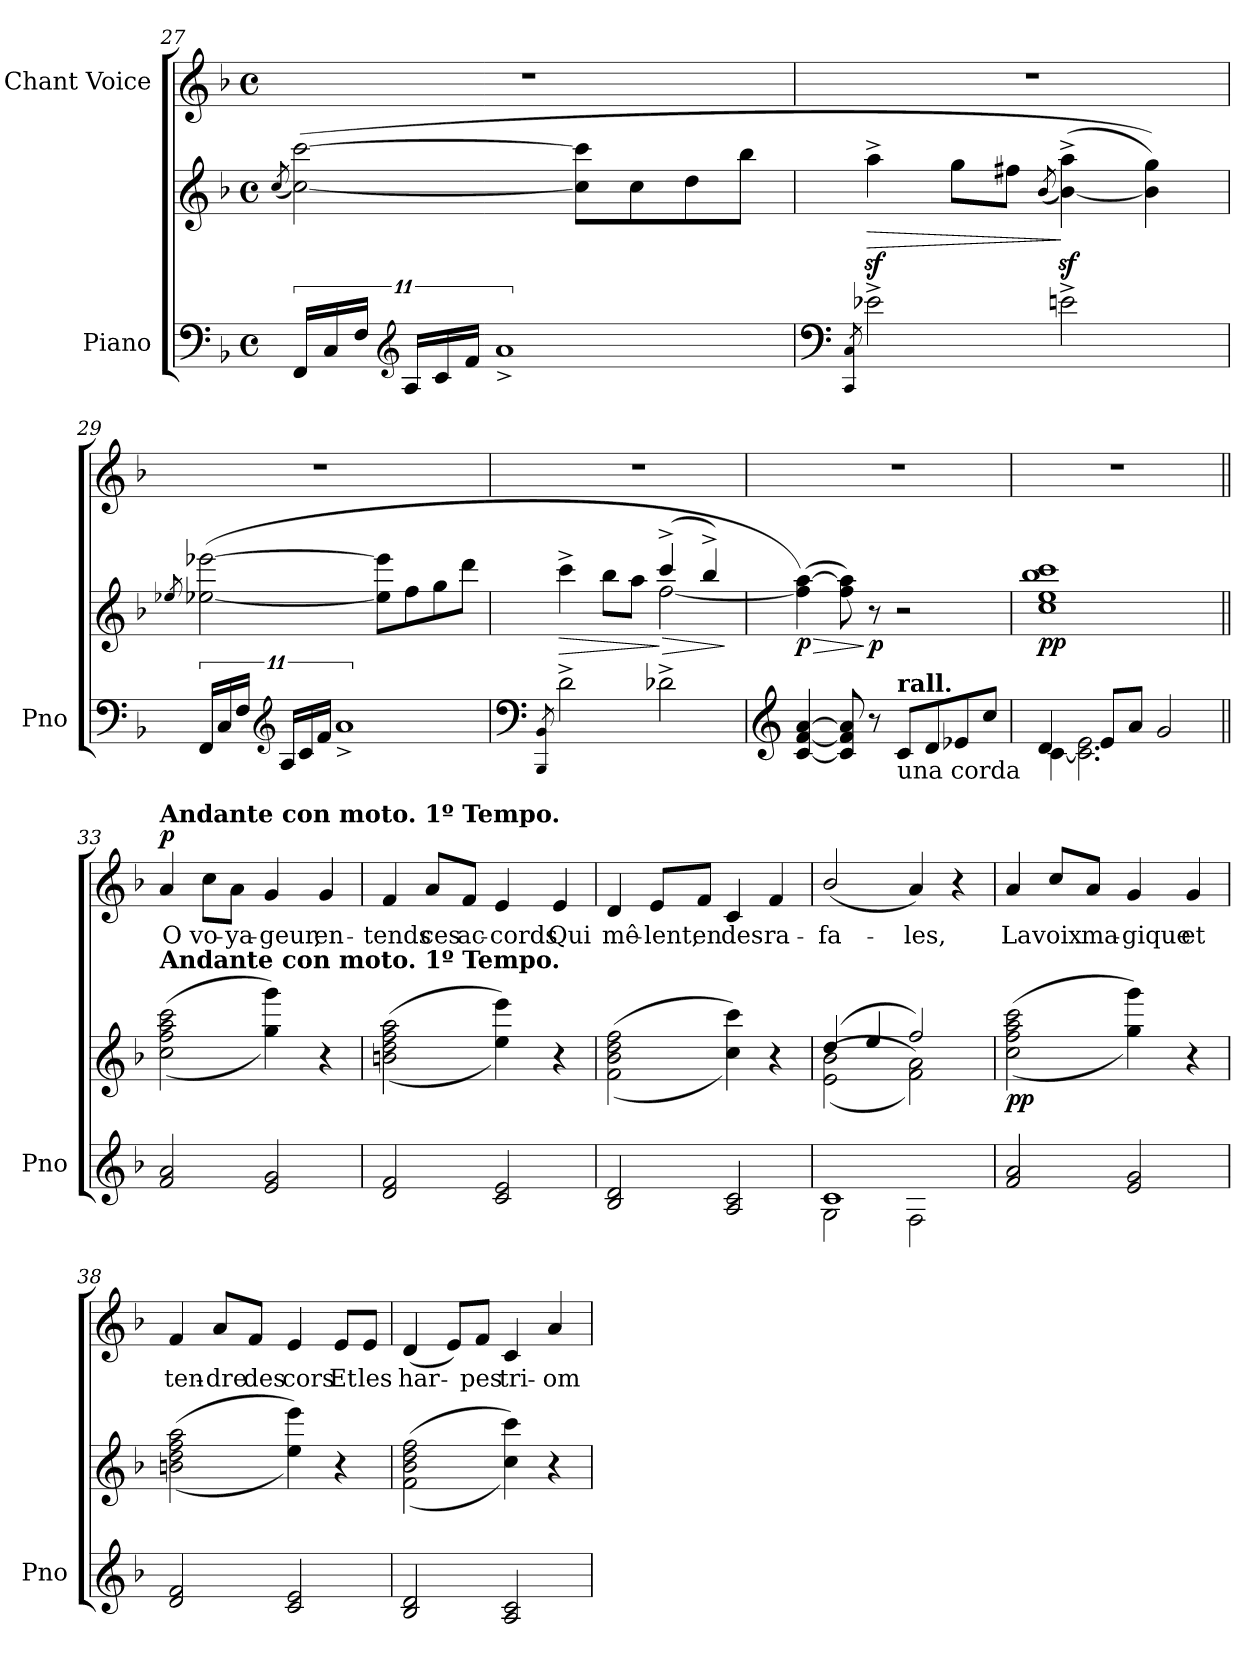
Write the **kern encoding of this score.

**kern	**kern	**dynam	**kern	**text	**dynam
*part2	*part2	*part2	*part1	*part1	*part1
*staff3	*staff2	*staff2/3	*staff1	*staff1	*staff1
*I"Piano	*	*	*I"Chant Voice	*	*
*I'Pno	*	*	*	*	*
*clefF4	*clefG2	*	*clefG2	*	*
*k[b-]	*k[b-]	*	*k[b-]	*	*
*M4/4	*M4/4	*	*M4/4	*	*
*met(c)	*met(c)	*	*met(c)	*	*
=27	=27	=27	=27	=27	=27
.	(8qcc/	.	.	.	.
!	!	!LO:DY:b	!	!	!
!	!	!LO:DY:n=1:b	!	!	!
22FF!/LL	([2cc\ [2ccc\)	other-dynamics f	1r	.	.
22C!/	.	.	.	.	.
22F!/JJ	.	.	.	.	.
*clefG2	*	*	*	*	*
22A!/LL	.	.	.	.	.
22c!/	.	.	.	.	.
22f!/JJ	.	.	.	.	.
11%8a^	.	.	.	.	.
.	8cc\] 8ccc\]L	.	.	.	.
.	8cc\	.	.	.	.
.	8dd\	.	.	.	.
.	8bb-\J	.	.	.	.
=28	=28	=28	=28	=28	=28
*clefF4	*	*	*	*	*
8qCC/ 8qC/	.	.	.	.	.
!	!	!LO:HP:b	!	!	!
2e-X^\	4aaz<^\	>	1r	.	.
.	8gg\L	.	.	.	.
.	8ff#X\J	.	.	.	.
.	(8qb-/	.	.	.	.
2en^\	(>[4b-\z<^ 4aa\z<^)	]	.	.	.
.	4b-\] 4gg\))	.	.	.	.
=29	=29	=29	=29	=29	=29
.	8qee-X/	.	.	.	.
!	!	!LO:DY:b	!	!	!
!	!	!LO:DY:n=1:b	!	!	!
!	!	!LO:DY:n=2:b	!	!	!
22FF!/LL	([2ee-\ [2eee-X\	other-dynamics f other-dynamics	1r	.	.
22C!/	.	.	.	.	.
22F!/JJ	.	.	.	.	.
*clefG2	*	*	*	*	*
22A!/LL	.	.	.	.	.
22c!/	.	.	.	.	.
22f!/JJ	.	.	.	.	.
11%8a^	.	.	.	.	.
.	8ee-\] 8eee-\]L	.	.	.	.
.	8ff\	.	.	.	.
.	8gg\	.	.	.	.
.	8ddd\J	.	.	.	.
=30	=30	=30	=30	=30	=30
*clefF4	*	*	*	*	*
8qBBB-/ 8qBB-/	.	.	.	.	.
!	!	!LO:HP:b	!	!	!
*	*^	*	*	*	*
2d^\	4ccc^>\	2ryy	>	1r	.	.
.	8bb-\L	.	.	.	.	.
.	8aa\J	.	.	.	.	.
!	!	!	!LO:HP:n=1:b	!	!	!
2d-X^\	(4ccc^/	[2ff\	] >	.	.	.
.	4bb-^/)	.	.	.	.	.
*	*v	*v	*	*	*	*
.	.	]	.	.	.
=31	=31	=31	=31	=31	=31
*clefG2	*	*	*	*	*
!	!	!LO:HP:b	!	!	!
!	!	!LO:DY:n=1:b	!	!	!
[4c/ [4f/ [4a/	(4ff\] [4aa\)	> p	1r	.	.
8c/] 8f/] 8a/]	8ff\ 8aa\])	.	.	.	.
!	!	!LO:DY:n=2:b	!	!	!
8r	8r	] p	.	.	.
!LO:TX:b:t=una corda	!	!	!	!	!
!LO:TX:a:B:t=rall.	!	!	!	!	!
8c/L	2r	.	.	.	.
8d/	.	.	.	.	.
8e-X/	.	.	.	.	.
8cc/J	.	.	.	.	.
=32	=32	=32	=32	=32	=32
*^	*	*	*	*	*
!	!	!	!LO:DY:b	!	!	!
4d/	[4c\	1cc 1ee 1bb- 1ccc	pp	1r	.	.
8e/L	2.c\] 2.e\	.	.	.	.	.
8a/J	.	.	.	.	.	.
2g/	.	.	.	.	.	.
*v	*v	*	*	*	*	*
=33||	=33||	=33||	=33||	=33||	=33||
!	!	!	!LO:TX:a:B:t=Andante con moto. 1º Tempo.	!	!
!	!LO:TX:a:B:t=Andante con moto. 1º Tempo.	!	!	!	!
!	!	!LO:DY:b	!	!	!
!	!	!LO:DY:n=1:b	!	!	!LO:DY:a
2f/ 2a/	((<2cc\ 2ff\ 2aa\ 2ccc\	pp other-dynamics	4a/	O	p
.	.	.	8cc\L	vo-	.
.	.	.	8a\J	-ya-	.
2e/ 2g/	4gg\ 4ggg\))	.	4g/	-geur,	.
.	4r	.	4g/	en-	.
=34	=34	=34	=34	=34	=34
2d/ 2f/	((<2bn\ 2dd\ 2ff\ 2aa\	.	4f/	-tends	.
.	.	.	8a/L	ces	.
.	.	.	8f/J	ac-	.
2c/ 2e/	4ee\ 4eee\))	.	4e/	-cords	.
.	4r	.	4e/	Qui	.
=35	=35	=35	=35	=35	=35
2B-/ 2d/	((<2f\ 2b-\ 2dd\ 2ff\	.	4d/	mê-	.
.	.	.	8e/L	-lent,	.
.	.	.	8f/J	en	.
2A/ 2c/	4cc\ 4ccc\))	.	4c/	des	.
.	4r	.	4f/	ra-	.
=36	=36	=36	=36	=36	=36
*^	*^	*	*	*	*
1c	2G\	(4dd/	((2e\ 2b-\	.	(2b-/	-fa-	.
.	.	4ee/	.	.	.	.	.
.	2F\	2ff/)	2f\ 2a\))	.	4a/)	-les,	.
.	.	.	.	.	4r	.	.
*v	*v	*	*	*	*	*	*
*	*v	*v	*	*	*	*
=37	=37	=37	=37	=37	=37
!	!	!LO:DY:b	!	!	!
2f/ 2a/	(<(2cc\ 2ff\ 2aa\ 2ccc\	pp	4a/	La	.
.	.	.	8cc/L	voix	.
.	.	.	8a/J	ma-	.
2e/ 2g/	4gg\ 4ggg\))	.	4g/	-gique	.
.	4r	.	4g/	et	.
=38	=38	=38	=38	=38	=38
2d/ 2f/	((<2bn\ 2dd\ 2ff\ 2aa\	.	4f/	ten-	.
.	.	.	8a/L	-dre	.
.	.	.	8f/J	des	.
2c/ 2e/	4ee\ 4eee\))	.	4e/	cors	.
.	4r	.	8e/L	Et	.
.	.	.	8e/J	les	.
=39	=39	=39	=39	=39	=39
2B-/ 2d/	(<(2f\ 2b-\ 2dd\ 2ff\	.	(4d/	har-	.
.	.	.	8e/L)	.	.
.	.	.	8f/J	-pes	.
2A/ 2c/	4cc\ 4ccc\))	.	4c/	tri-	.
.	4r	.	4a/	-om-	.
=	=	=	=	=	=
*-	*-	*-	*-	*-	*-
